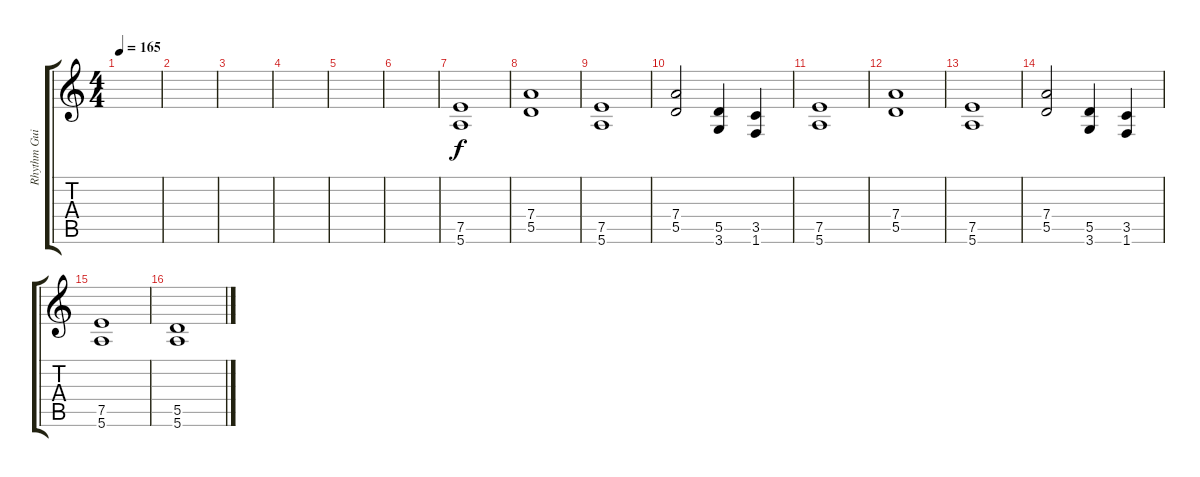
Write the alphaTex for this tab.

\track ("Rhythm Guitar" "Rhythm Gui") {instrument distortionguitar}
\staff {score tabs}
\tuning (E4 B3 G3 D3 A2 E2) {hide}
\ts (4 4)
\tempo 165
\clef g2
\ks c
|
|
|
|
|
|
(7.5 5.6).1 |
(7.4 5.5).1 |
(7.5 5.6).1 |
(7.4 5.5).2 (5.5 3.6).4 (3.5 1.6).4 |
(7.5 5.6).1 |
(7.4 5.5).1 |
(7.5 5.6).1 |
(7.4 5.5).2 (5.5 3.6).4 (3.5 1.6).4 |
(7.5 5.6).1 |
(5.5 5.6).1
